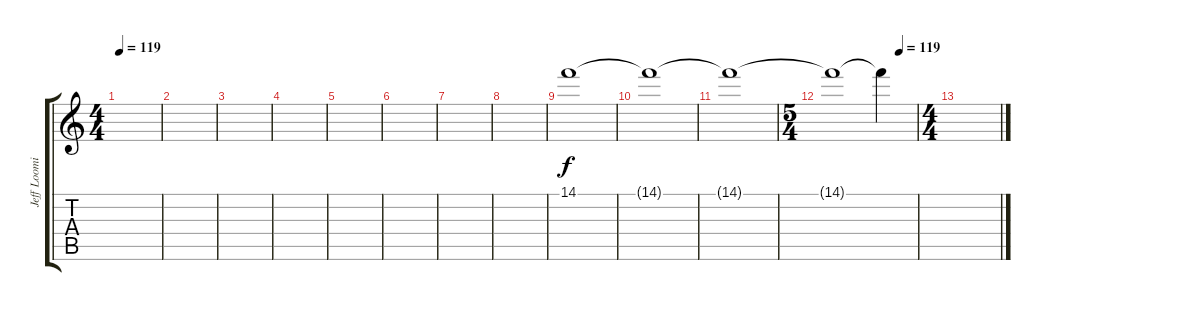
\track ("Jeff Loomis Clean Lead" "Jeff Loomi") {instrument acousticguitarsteel}
\staff {score tabs}
\tuning (Eb4 Bb3 Gb3 Db3 Ab2 Eb2) {hide}
\ts (4 4)
\tempo 119
\clef g2
\ks c
|
|
|
|
|
|
|
|
14.1.1{volume 15 instrument distortionguitar} |
14.1{t}.1{dy f} |
14.1{t}.1 |
\ts (5 4)
\tempo (119 0.8)
14.1{t}.1 14.1{t}.4 |
\ts (4 4)
